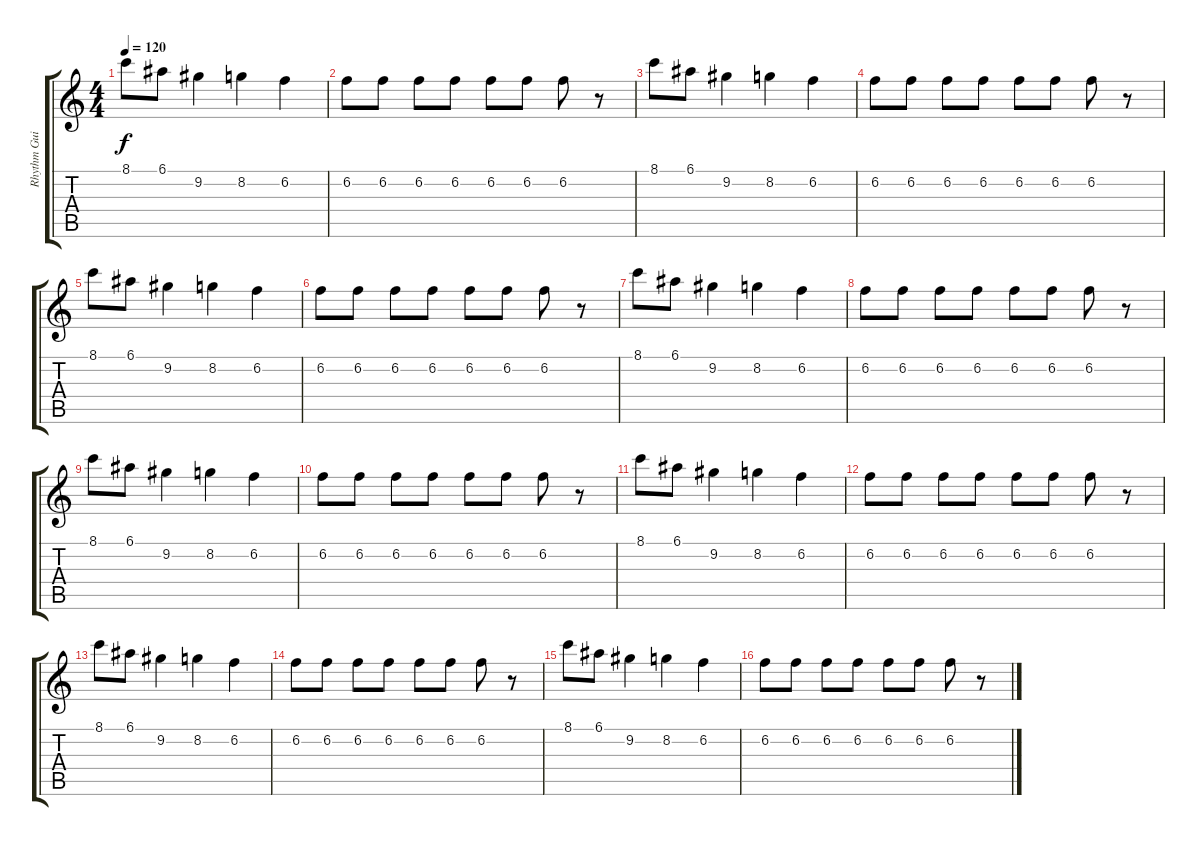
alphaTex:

\track ("Rhythm Guitar" "Rhythm Gui") {instrument electricguitarjazz}
\staff {score tabs}
\tuning (E4 B3 G3 D3 A2 E2) {hide}
\ts (4 4)
\tempo 120
\clef g2
\ks c
8.1.8{dy f instrument electricguitarjazz} 6.1.8 9.2.4 8.2.4 6.2.4 |
6.2.8 6.2.8 6.2.8 6.2.8 6.2.8 6.2.8 6.2.8 r.8 |
8.1.8 6.1.8 9.2.4 8.2.4 6.2.4 |
6.2.8 6.2.8 6.2.8 6.2.8 6.2.8 6.2.8 6.2.8 r.8 |
8.1.8 6.1.8 9.2.4 8.2.4 6.2.4 |
6.2.8 6.2.8 6.2.8 6.2.8 6.2.8 6.2.8 6.2.8 r.8 |
8.1.8 6.1.8 9.2.4 8.2.4 6.2.4 |
6.2.8 6.2.8 6.2.8 6.2.8 6.2.8 6.2.8 6.2.8 r.8 |
8.1.8 6.1.8 9.2.4 8.2.4 6.2.4 |
6.2.8 6.2.8 6.2.8 6.2.8 6.2.8 6.2.8 6.2.8 r.8 |
8.1.8 6.1.8 9.2.4 8.2.4 6.2.4 |
6.2.8 6.2.8 6.2.8 6.2.8 6.2.8 6.2.8 6.2.8 r.8 |
8.1.8 6.1.8 9.2.4 8.2.4 6.2.4 |
6.2.8 6.2.8 6.2.8 6.2.8 6.2.8 6.2.8 6.2.8 r.8 |
8.1.8 6.1.8 9.2.4 8.2.4 6.2.4 |
6.2.8 6.2.8 6.2.8 6.2.8 6.2.8 6.2.8 6.2.8 r.8
